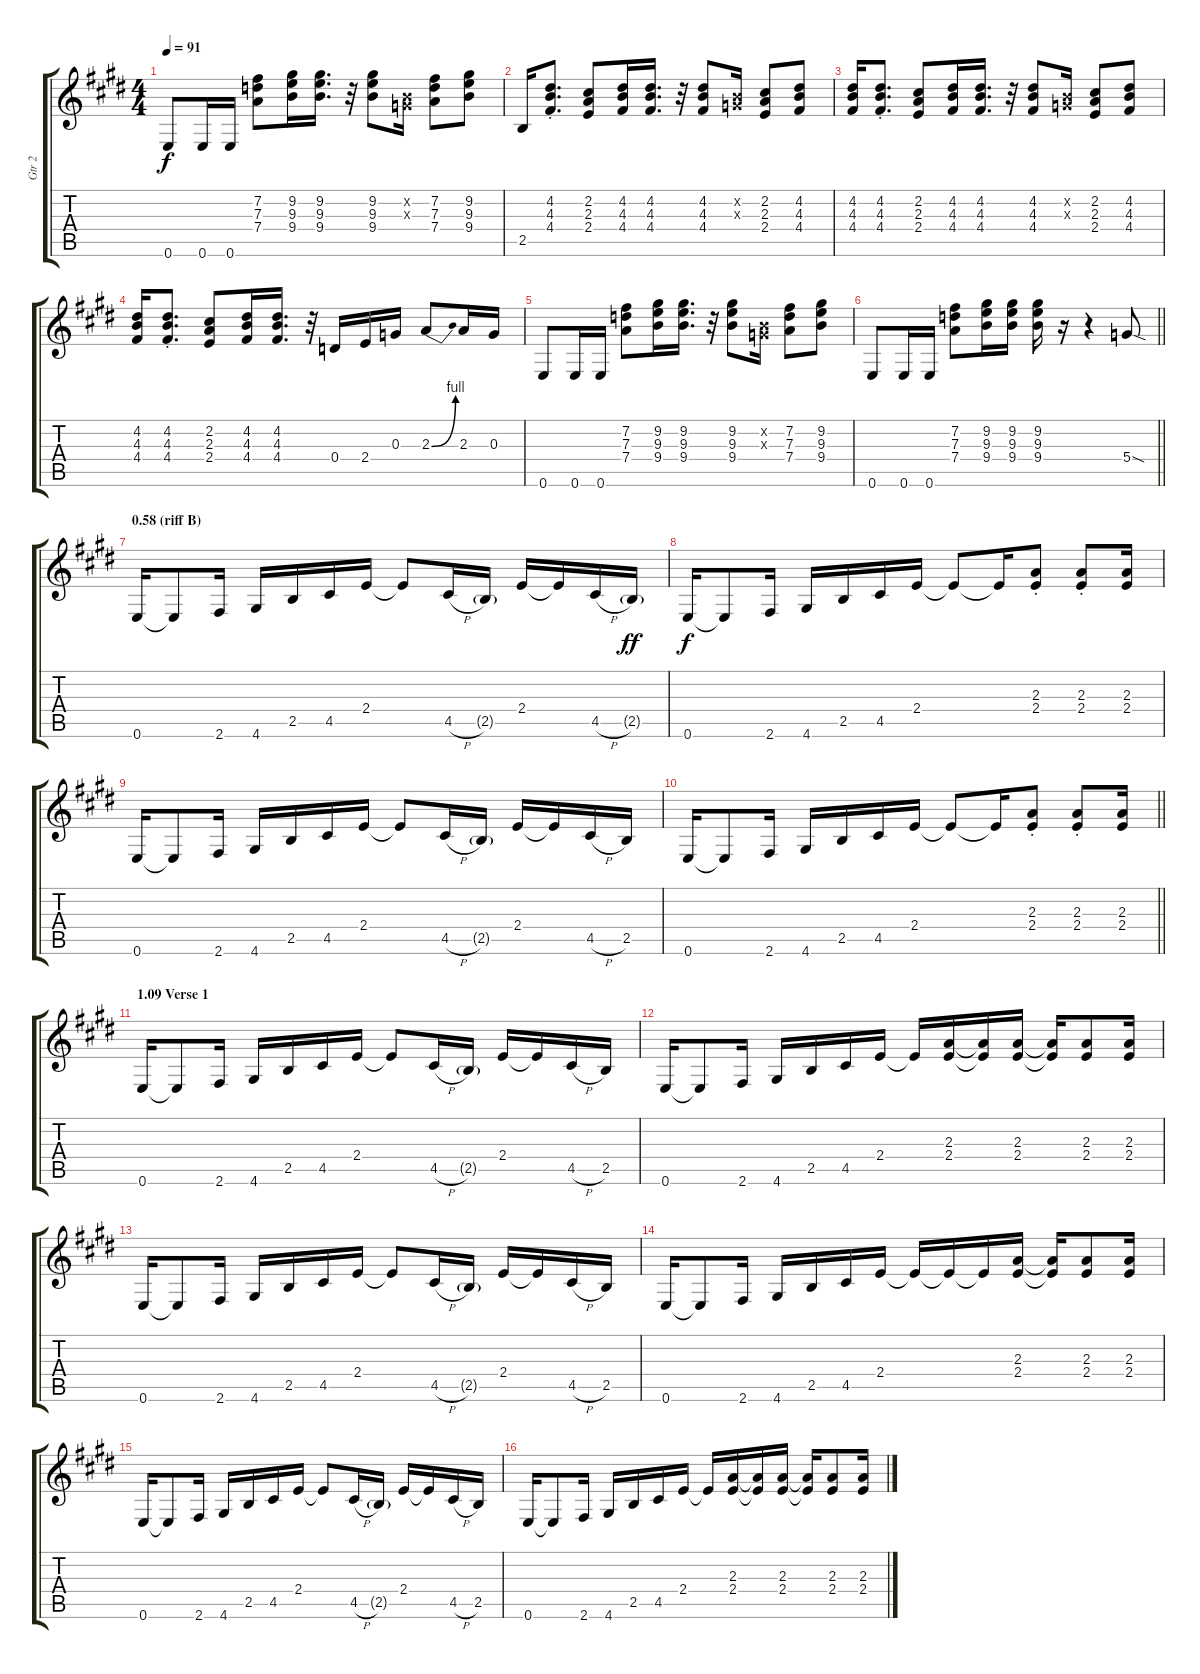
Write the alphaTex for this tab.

\track ("Gtr 2" "Gtr 2") {instrument distortionguitar}
\staff {score tabs}
\tuning (E4 B3 G3 D3 A2 E2) {hide}
\ts (4 4)
\tempo 91
\clef g2
\ks e
0.6.8{dy f} 0.6.16 0.6.16 (7.2 7.3 7.4).8 (9.2 9.3 9.4).16 (9.2 9.3 9.4).16{d} r.32 (9.2 9.3 9.4).8 (0.2{x} 0.3{x}).16 (7.2 7.3 7.4).8 (9.2 9.3 9.4).8 |
2.5.16 (4.2{st} 4.3{st} 4.4{st}).8{d} (2.2 2.3 2.4).8 (4.2 4.3 4.4).16 (4.2 4.3 4.4).16{d} r.32 (4.2 4.3 4.4).8 (0.2{x} 0.3{x}).16 (2.2 2.3 2.4).8 (4.2 4.3 4.4).8 |
(4.2 4.3 4.4).16 (4.2{st} 4.3{st} 4.4{st}).8{d} (2.2 2.3 2.4).8 (4.2 4.3 4.4).16 (4.2 4.3 4.4).16{d} r.32 (4.2 4.3 4.4).8 (0.2{x} 0.3{x}).16 (2.2 2.3 2.4).8 (4.2 4.3 4.4).8 |
(4.2 4.3 4.4).16 (4.2{st} 4.3{st} 4.4{st}).8{d} (2.2 2.3 2.4).8 (4.2 4.3 4.4).16 (4.2 4.3 4.4).16{d} r.32 0.4.16 2.4.16 0.3.16 2.3{be (bend 0 0 60 4)}.8 2.3.16 0.3.16 |
0.6.8 0.6.16 0.6.16 (7.2 7.3 7.4).8 (9.2 9.3 9.4).16 (9.2 9.3 9.4).16{d} r.32 (9.2 9.3 9.4).8 (0.2{x} 0.3{x}).16 (7.2 7.3 7.4).8 (9.2 9.3 9.4).8 |
\barLineRight lightlight
0.6.8 0.6.16 0.6.16 (7.2 7.3 7.4).8 (9.2 9.3 9.4).16 (9.2 9.3 9.4).16 (9.2 9.3 9.4).16 r.16 r.4 5.4{sod}.8 |
\section ("" "0.58 (riff B)")
0.6.16 0.6{t}.8 2.6.16 4.6.16 2.5.16 4.5.16 2.4.16 2.4{t}.8 4.5{h}.16 2.5{g}.16 2.4.16 2.4{t}.16 4.5{h}.16 2.5{g}.16{dy ff} |
0.6.16{dy f} 0.6{t}.8 2.6.16 4.6.16 2.5.16 4.5.16 2.4.16 2.4{t}.8 2.4{t}.16 (2.3{st} 2.4{st}).8 (2.3{st} 2.4{st}).8 (2.3 2.4).16 |
0.6.16 0.6{t}.8 2.6.16 4.6.16 2.5.16 4.5.16 2.4.16 2.4{t}.8 4.5{h}.16 2.5{g}.16 2.4.16 2.4{t}.16 4.5{h}.16 2.5.16 |
\barLineRight lightlight
0.6.16 0.6{t}.8 2.6.16 4.6.16 2.5.16 4.5.16 2.4.16 2.4{t}.8 2.4{t}.16 (2.3{st} 2.4{st}).8 (2.3{st} 2.4{st}).8 (2.3 2.4).16 |
\section ("" "1.09 Verse 1")
0.6.16 0.6{t}.8 2.6.16 4.6.16 2.5.16 4.5.16 2.4.16 2.4{t}.8 4.5{h}.16 2.5{g}.16 2.4.16 2.4{t}.16 4.5{h}.16 2.5.16 |
0.6.16 0.6{t}.8 2.6.16 4.6.16 2.5.16 4.5.16 2.4.16 2.4{t}.16 (2.3 2.4).16 (2.3{t} 2.4{t}).16 (2.3 2.4).16 (2.3{t} 2.4{t}).16 (2.3 2.4).8 (2.3 2.4).16 |
0.6.16 0.6{t}.8 2.6.16 4.6.16 2.5.16 4.5.16 2.4.16 2.4{t}.8 4.5{h}.16 2.5{g}.16 2.4.16 2.4{t}.16 4.5{h}.16 2.5.16 |
0.6.16 0.6{t}.8 2.6.16 4.6.16 2.5.16 4.5.16 2.4.16 2.4{t}.16 2.4{t}.16 2.4{t}.16 (2.3 2.4).16 (2.3{t} 2.4{t}).16 (2.3 2.4).8 (2.3 2.4).16 |
0.6.16 0.6{t}.8 2.6.16 4.6.16 2.5.16 4.5.16 2.4.16 2.4{t}.8 4.5{h}.16 2.5{g}.16 2.4.16 2.4{t}.16 4.5{h}.16 2.5.16 |
0.6.16 0.6{t}.8 2.6.16 4.6.16 2.5.16 4.5.16 2.4.16 2.4{t}.16 (2.3 2.4).16 (2.3{t} 2.4{t}).16 (2.3 2.4).16 (2.3{t} 2.4{t}).16 (2.3 2.4).8 (2.3 2.4).16
